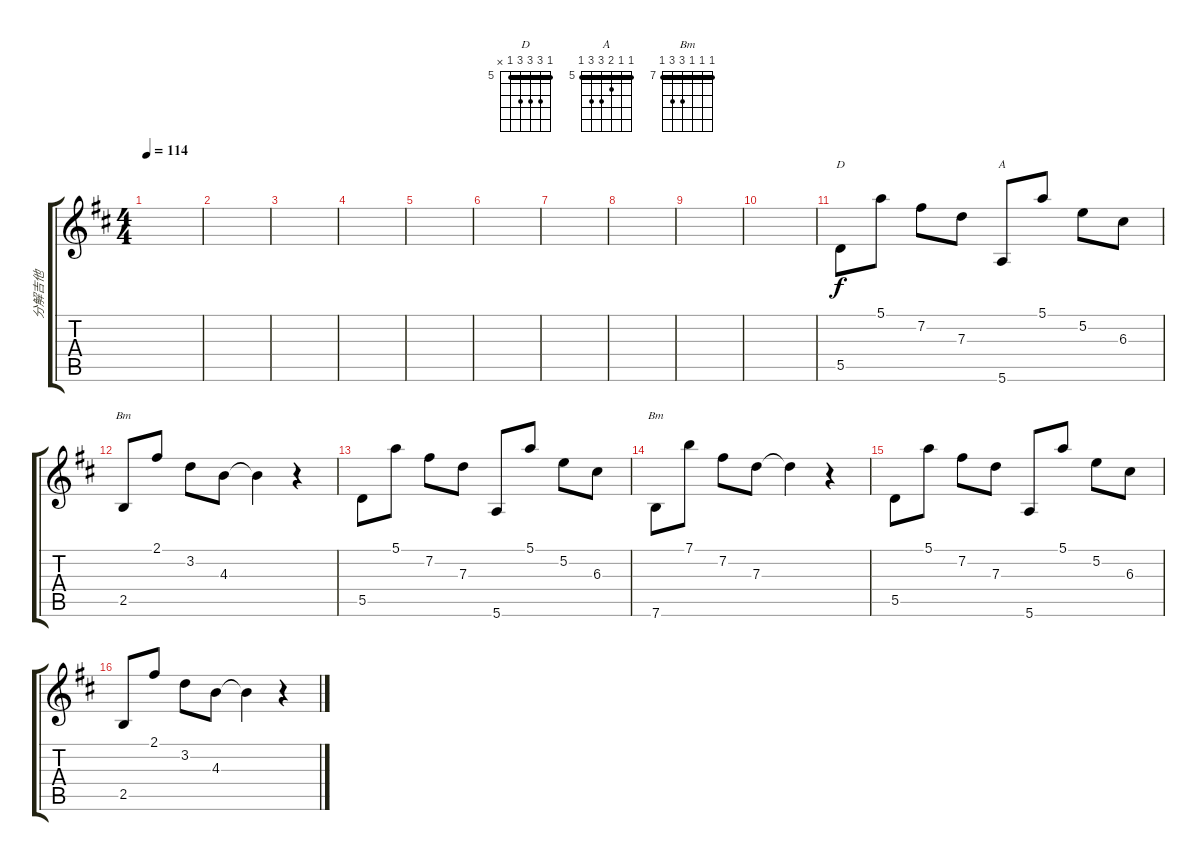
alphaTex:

\track ("分解吉他" "分解吉他") {instrument acousticguitarsteel}
\staff {score tabs}
\tuning (E4 B3 G3 D3 A2 E2) {hide}
\chord ("D" 5 7 7 7 5 x) {firstfret 5 barre 5}
\chord ("A" 5 5 6 7 7 5) {firstfret 5 barre 5}
\chord ("Bm" 2 3 4 4 2 x) {barre 2}
\chord ("Bm" 7 7 7 9 9 7) {firstfret 7 barre 7}
\ts (4 4)
\tempo 114
\clef g2
\ks d
|
|
|
|
|
|
|
|
|
|
5.5.8{ch "D"} 5.1.8 7.2.8 7.3.8 5.6.8{ch "A"} 5.1.8 5.2.8 6.3.8 |
2.5.8{ch "Bm"} 2.1.8 3.2.8 4.3.8 4.3{t}.4 r.4 |
5.5.8 5.1.8 7.2.8 7.3.8 5.6.8 5.1.8 5.2.8 6.3.8 |
7.6.8{ch "Bm"} 7.1.8 7.2.8 7.3.8 7.3{t}.4 r.4 |
5.5.8 5.1.8 7.2.8 7.3.8 5.6.8 5.1.8 5.2.8 6.3.8 |
2.5.8 2.1.8 3.2.8 4.3.8 4.3{t}.4 r.4
